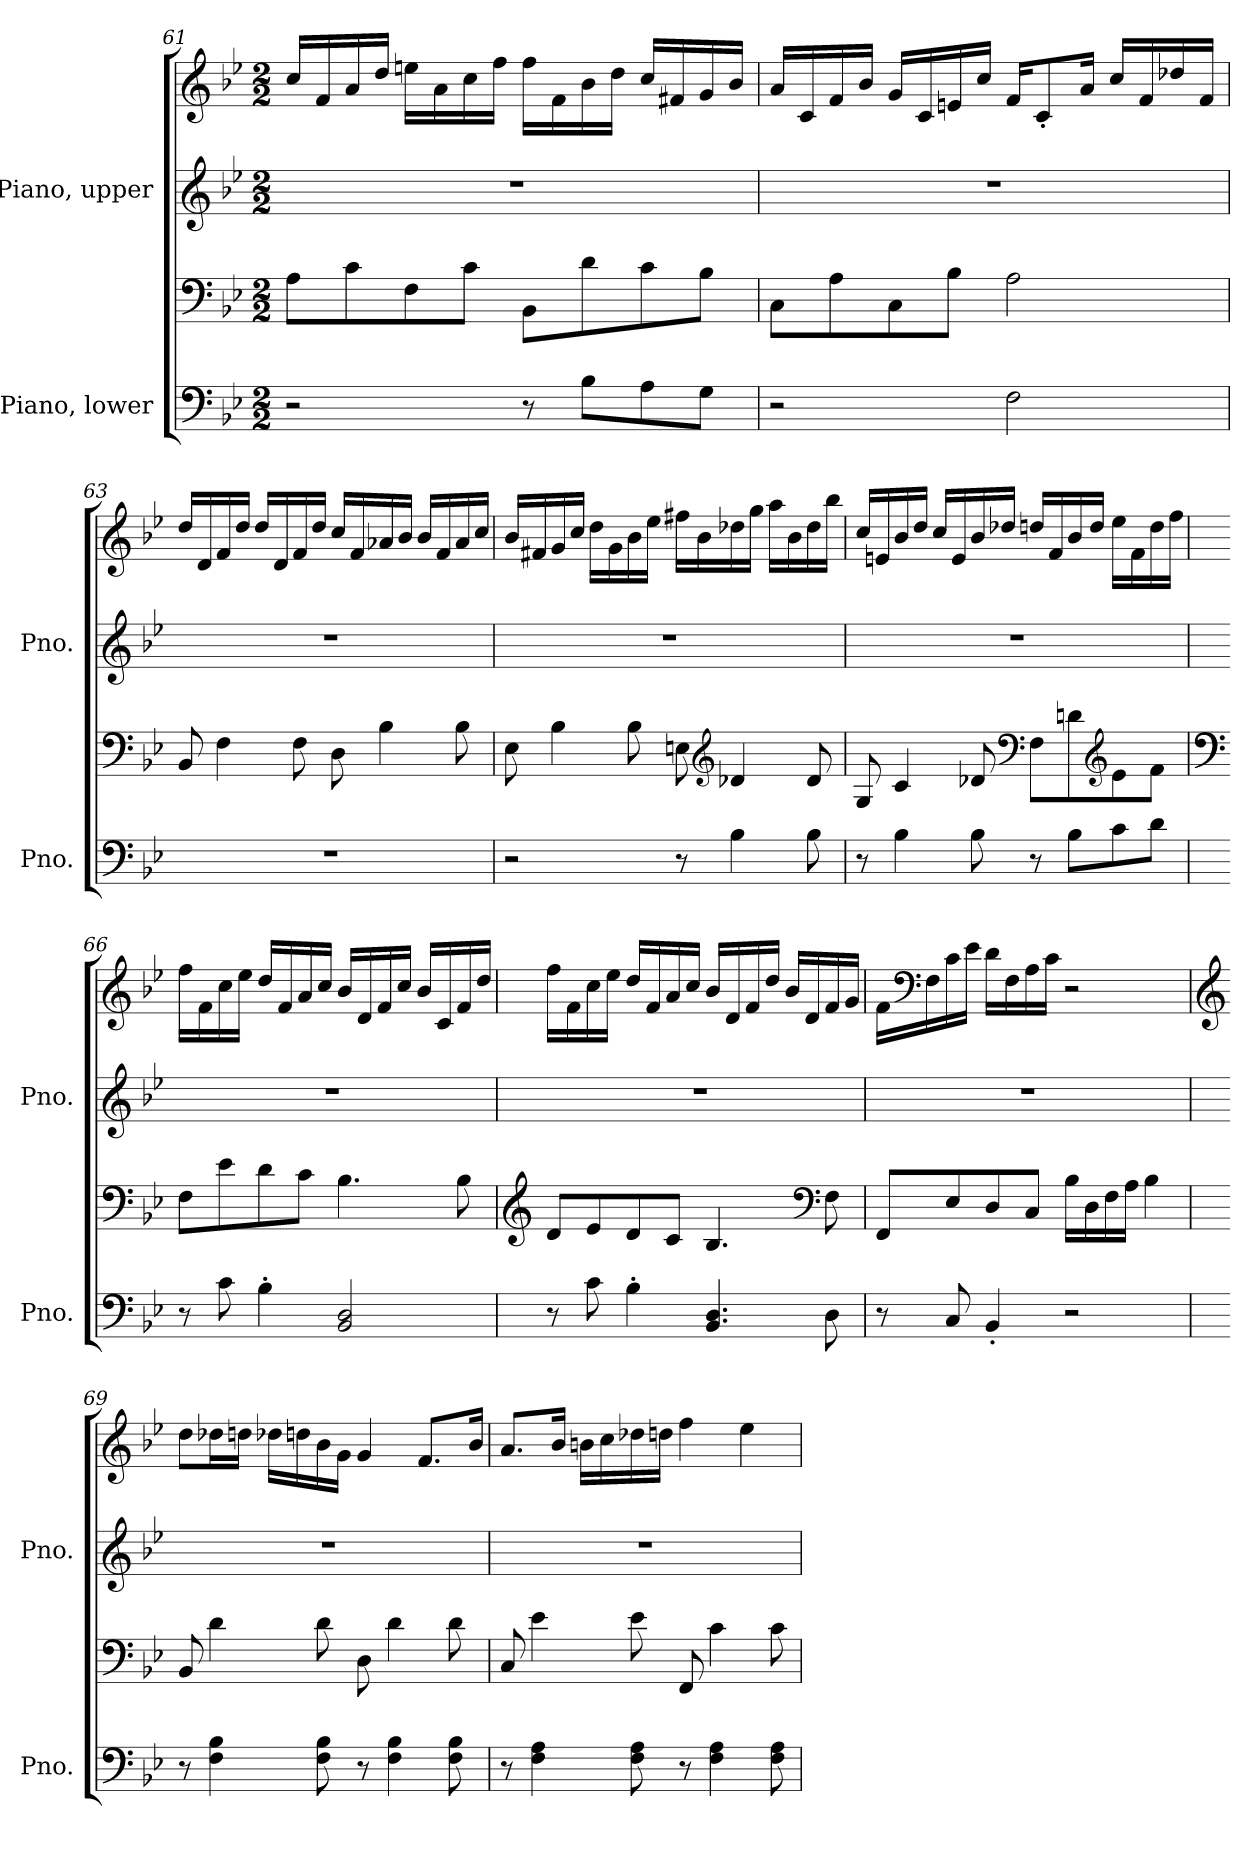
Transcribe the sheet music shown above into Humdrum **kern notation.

**kern	**kern	**kern	**kern
*part2	*part2	*part1	*part1
*staff4	*staff3	*staff2	*staff1
*I"Piano, lower	*	*I"Piano, upper	*
*I'Pno.	*	*I'Pno.	*
!!LO:LB:g=z
*clefF4	*clefF4	*clefG2	*clefG2
*k[b-e-]	*k[b-e-]	*k[b-e-]	*k[b-e-]
*M2/2	*M2/2	*M2/2	*M2/2
=61	=61	=61	=61
2r	8A\L	1r	16cc/LL
.	.	.	16f/
.	8c\	.	16a/
.	.	.	16dd/JJ
.	8F\	.	16een\LL
.	.	.	16a\
.	8c\J	.	16cc\
.	.	.	16ff\JJ
8r	8BB-\L	.	16ff\LL
.	.	.	16f\
8B-\L	8d\	.	16b-\
.	.	.	16dd\JJ
8A\	8c\	.	16cc/LL
.	.	.	16f#X/
8G\J	8B-\J	.	16g/
.	.	.	16b-/JJ
=62	=62	=62	=62
2r	8C\L	1r	16a/LL
.	.	.	16c/
.	8A\	.	16f/
.	.	.	16b-/JJ
.	8C\	.	16g/LL
.	.	.	16c/
.	8B-\J	.	16en/
.	.	.	16cc/JJ
2F\	2A\	.	16f/KL
.	.	.	8c'/
.	.	.	16a/Jk
.	.	.	16cc/LL
.	.	.	16f/
.	.	.	16dd-X/
.	.	.	16f/JJ
!!LO:PB:g=z
=63	=63	=63	=63
1r	8BB-/	1r	16dd/LL
.	.	.	16d/
.	4F\	.	16f/
.	.	.	16dd/JJ
.	.	.	16dd/LL
.	.	.	16d/
.	8F\	.	16f/
.	.	.	16dd/JJ
.	8D\	.	16cc/LL
.	.	.	16f/
.	4B-\	.	16a-X/
.	.	.	16b-/JJ
.	.	.	16b-/LL
.	.	.	16f/
.	8B-\	.	16a-/
.	.	.	16cc/JJ
=64	=64	=64	=64
2r	8E-\	1r	16b-/LL
.	.	.	16f#X/
.	4B-\	.	16g/
.	.	.	16cc/JJ
.	.	.	16dd\LL
.	.	.	16g\
.	8B-\	.	16b-\
.	.	.	16ee-\JJ
8r	8En\	.	16ff#X\LL
.	.	.	16b-\
*	*clefG2	*	*
4B-\	4d-X/	.	16dd-X\
.	.	.	16gg\JJ
.	.	.	16aa\LL
.	.	.	16b-\
8B-\	8d-/	.	16dd-\
.	.	.	16bb-\JJ
!!LO:LB:g=z
=65	=65	=65	=65
8r	8G/	1r	16cc/LL
.	.	.	16en/
4B-\	4c/	.	16b-/
.	.	.	16dd/JJ
.	.	.	16cc/LL
.	.	.	16e/
8B-\	8d-X/	.	16b-/
.	.	.	16dd-X/JJ
*	*clefF4	*	*
8r	8F\L	.	16ddn/LL
.	.	.	16f/
8B-\L	8dn\	.	16b-/
.	.	.	16dd/JJ
*	*clefG2	*	*
8c\	8e-\	.	16ee-\LL
.	.	.	16f\
8d\J	8f\J	.	16dd\
.	.	.	16ff\JJ
=66	=66	=66	=66
*	*clefF4	*	*
8r	8F\L	1r	16ff\LL
.	.	.	16f\
8c\	8e-\	.	16cc\
.	.	.	16ee-\JJ
4B-'\	8d\	.	16dd/LL
.	.	.	16f/
.	8c\J	.	16a/
.	.	.	16cc/JJ
2BB-/ 2D/	4.B-\	.	16b-/LL
.	.	.	16d/
.	.	.	16f/
.	.	.	16cc/JJ
.	.	.	16b-/LL
.	.	.	16c/
.	8B-\	.	16f/
.	.	.	16dd/JJ
!!LO:LB:g=z
=67	=67	=67	=67
*	*clefG2	*	*
8r	8d/L	1r	16ff\LL
.	.	.	16f\
8c\	8e-/	.	16cc\
.	.	.	16ee-\JJ
4B-'\	8d/	.	16dd/LL
.	.	.	16f/
.	8c/J	.	16a/
.	.	.	16cc/JJ
4.BB-/ 4.D/	4.B-/	.	16b-/LL
.	.	.	16d/
.	.	.	16f/
.	.	.	16dd/JJ
.	.	.	16b-/LL
.	.	.	16d/
*	*clefF4	*	*
8D\	8F\	.	16f/
.	.	.	16g/JJ
=68	=68	=68	=68
8r	8FF/L	1r	16f\LL
*	*	*	*clefF4
.	.	.	16F\
8C/	8E-/	.	16c\
.	.	.	16e-\JJ
4BB-'/	8D/	.	16d\LL
.	.	.	16F\
.	8C/J	.	16A\
.	.	.	16c\JJ
2r	16B-\LL	.	2r
.	16D\	.	.
.	16F\	.	.
.	16A\JJ	.	.
.	4B-\	.	.
!!LO:PB:g=z
=69	=69	=69	=69
*	*	*	*clefG2
8r	8BB-/	1r	8dd\L
4F\ 4B-\	4d\	.	16dd-X\L
.	.	.	16ddn\JJ
.	.	.	16dd-X\LL
.	.	.	16ddn\
8F\ 8B-\	8d\	.	16b-\
.	.	.	16g\JJ
8r	8D\	.	4g/
4F\ 4B-\	4d\	.	.
.	.	.	8.f/L
8F\ 8B-\	8d\	.	.
.	.	.	16b-/Jk
=70	=70	=70	=70
8r	8C/	1r	8.a/L
4F\ 4A\	4e-\	.	.
.	.	.	16b-/Jk
.	.	.	16bn\LL
.	.	.	16cc\
8F\ 8A\	8e-\	.	16dd-X\
.	.	.	16ddn\JJ
8r	8FF/	.	4ff\
4F\ 4A\	4c\	.	.
.	.	.	4ee-\
8F\ 8A\	8c\	.	.
=	=	=	=
*-	*-	*-	*-
